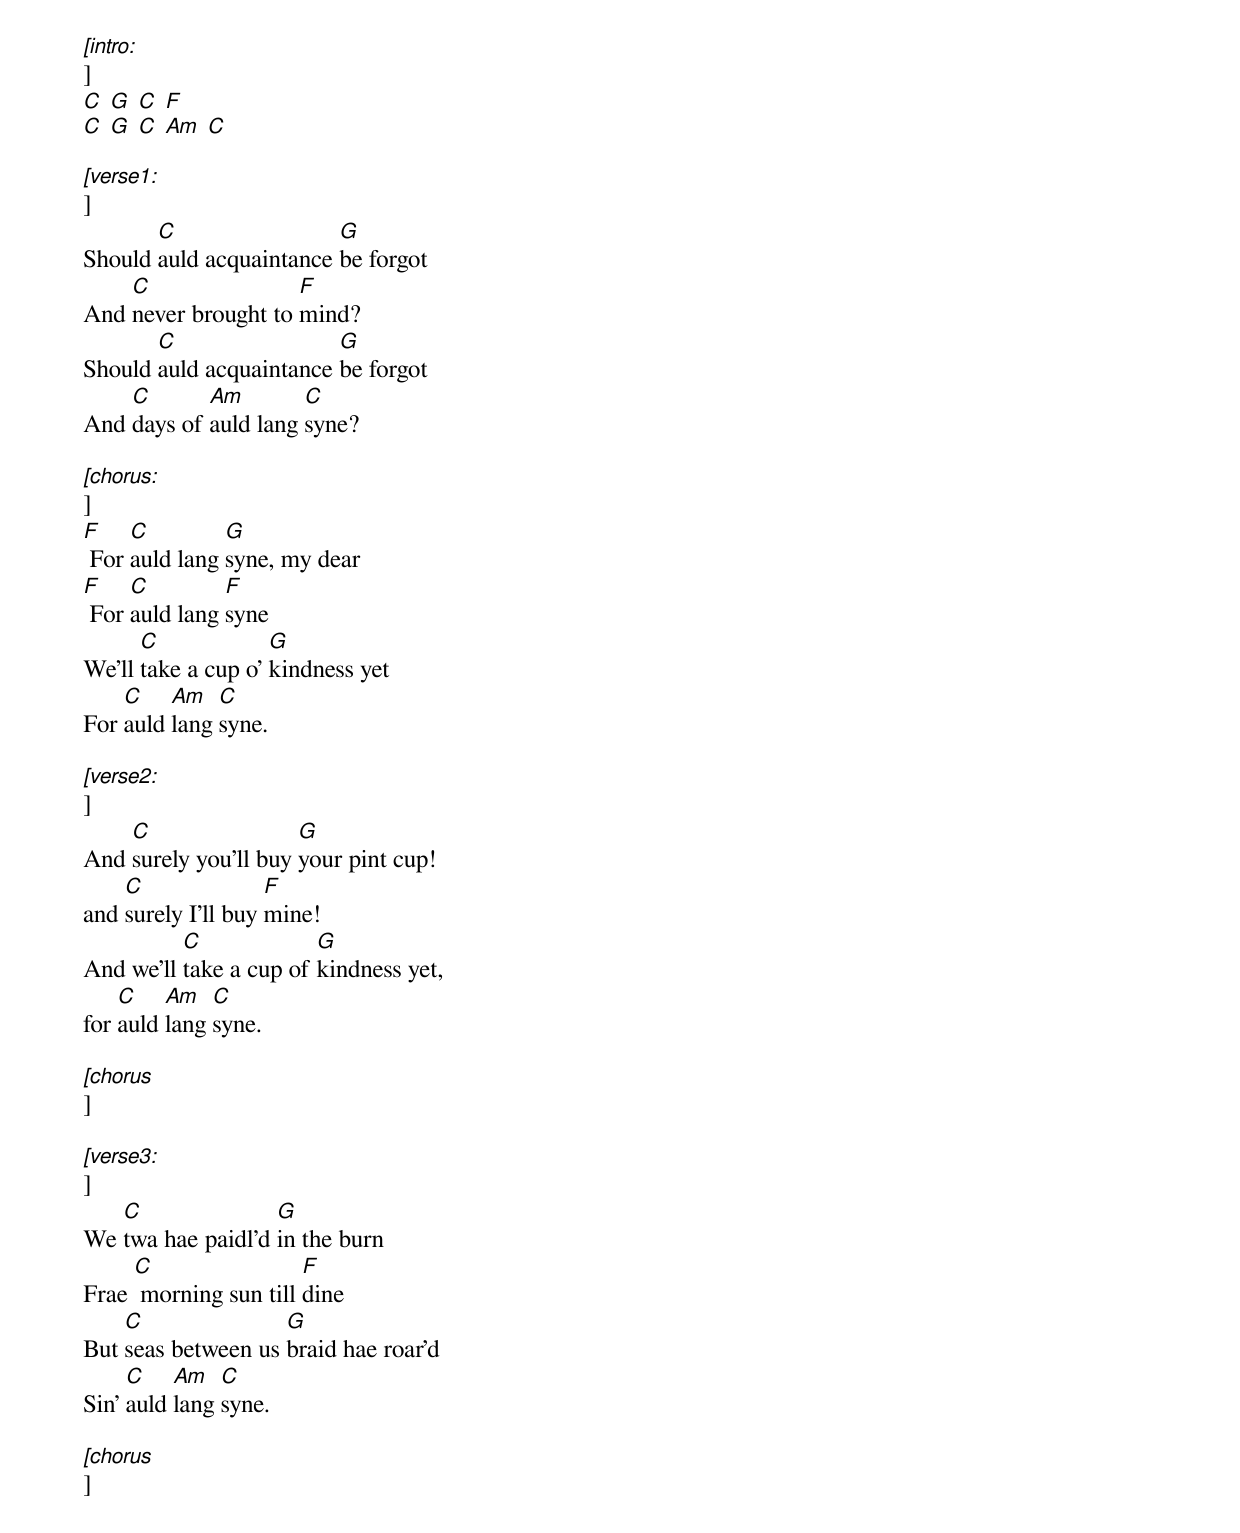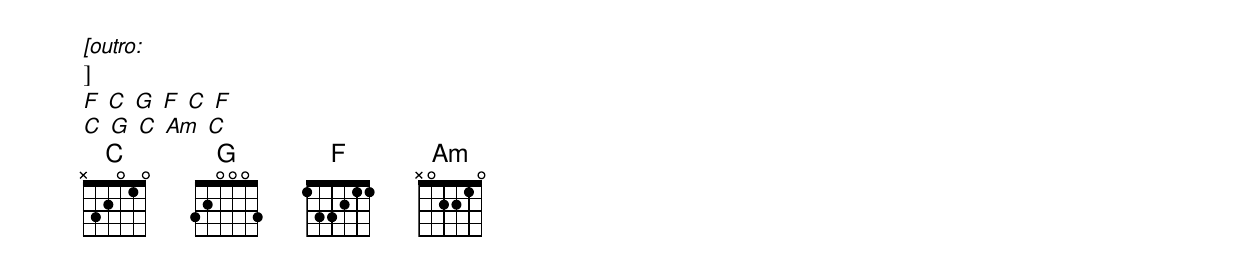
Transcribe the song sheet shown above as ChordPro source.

{{title:The Song Title}}
{{artist:The Artist}}
{{album:The Album Title}}
{{known_from:A Movie or Show Title}}
{{original_artist:The Original Artist}}

{{year:2001}}

{{source:https://example.com}}
{{listen:https://example.com/listen/here}}

[[intro:]]
[C] [G] [C] [F]
[C] [G] [C] [Am] [C]

[[verse1:]]
Should [C]auld acquaintance [G]be forgot
And [C]never brought to [F]mind?
Should [C]auld acquaintance [G]be forgot
And [C]days of [Am]auld lang [C]syne?

[[chorus:]]
[F] For [C]auld lang [G]syne, my dear
[F] For [C]auld lang [F]syne
We'll [C]take a cup o' [G]kindness yet
For [C]auld [Am]lang [C]syne.

[[verse2:]]
And [C]surely you’ll buy [G]your pint cup!
and [C]surely I’ll buy [F]mine!
And we'll [C]take a cup of [G]kindness yet,
for [C]auld [Am]lang [C]syne.

[[chorus]]

[[verse3:]]
We [C]twa hae paidl'd [G]in the burn
Frae [C] morning sun till [F]dine
But [C]seas between us [G]braid hae roar'd
Sin' [C]auld [Am]lang [C]syne.

[[chorus]]

[[outro:]]
[F] [C] [G] [F] [C] [F]
[C] [G] [C] [Am] [C]
